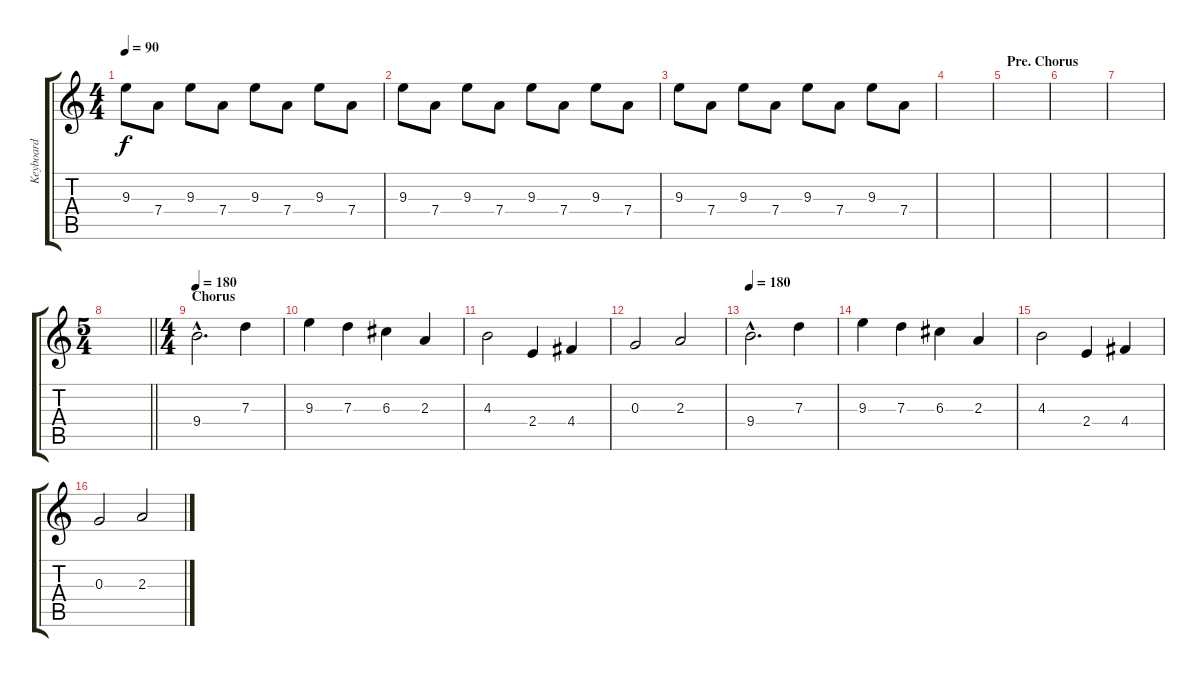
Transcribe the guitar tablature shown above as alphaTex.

\track ("Keyboard" "Keyboard") {instrument oboe}
\staff {score tabs}
\tuning (E5 B4 G4 D4 A3 E3) {hide}
\ts (4 4)
\tempo 90
\clef g2
\ks c
9.3.8{dy f volume 7 instrument stringensemble1} 7.4.8 9.3.8 7.4.8 9.3.8 7.4.8 9.3.8 7.4.8 |
9.3.8{volume 7 instrument stringensemble1} 7.4.8 9.3.8 7.4.8 9.3.8 7.4.8 9.3.8 7.4.8 |
9.3.8{volume 7 instrument stringensemble1} 7.4.8 9.3.8 7.4.8 9.3.8 7.4.8 9.3.8 7.4.8 |
|
\section ("" "Pre. Chorus")
|
|
|
\ts (5 4)
\barLineRight lightlight
|
\ts (4 4)
\section ("" "Chorus")
\tempo 180
9.4{hac}.2{d} 7.3.4 |
9.3.4 7.3.4 6.3.4 2.3.4 |
4.3.2 2.4.4 4.4.4 |
0.3.2 2.3.2 |
\tempo 180
9.4{hac}.2{d} 7.3.4 |
9.3.4 7.3.4 6.3.4 2.3.4 |
4.3.2 2.4.4 4.4.4 |
0.3.2 2.3.2
